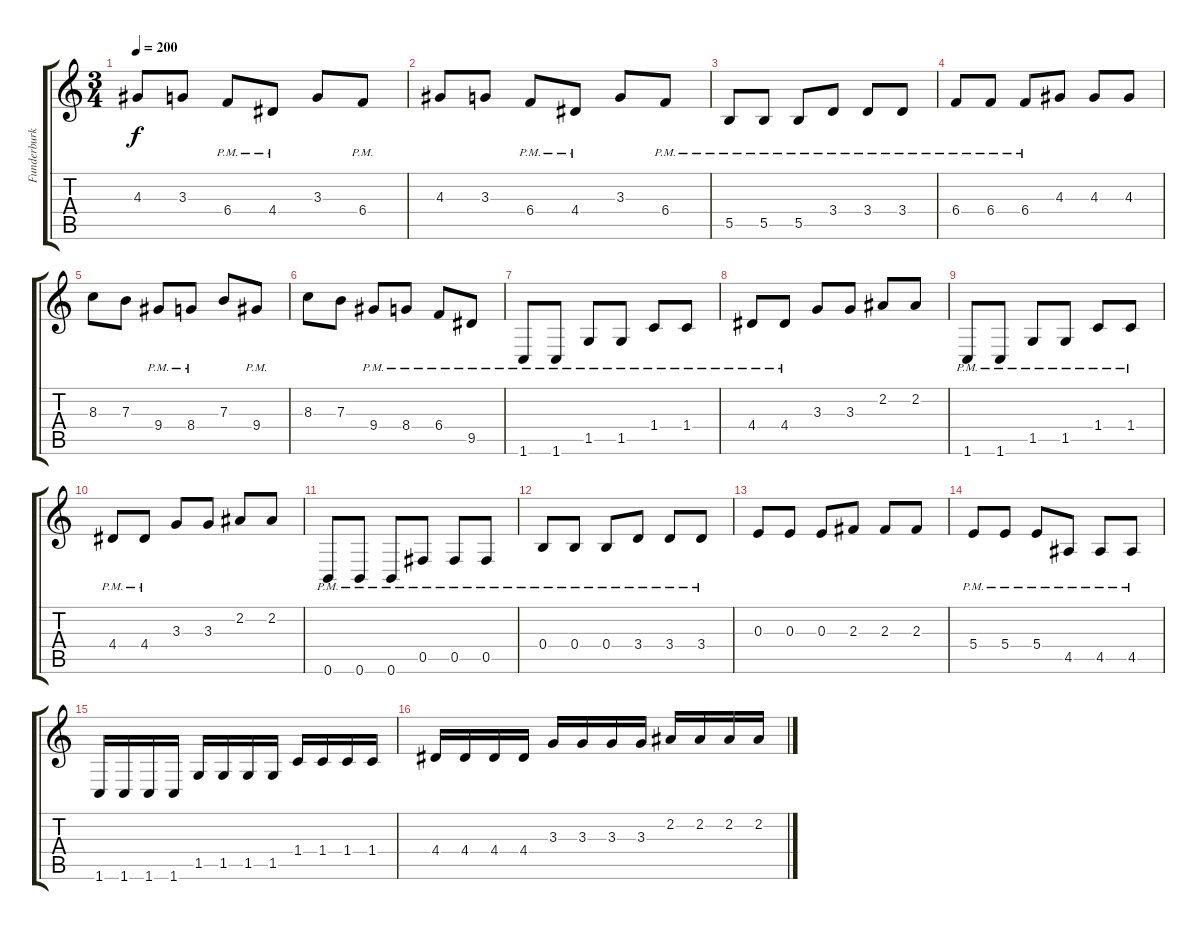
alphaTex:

\track ("Funderburk Rhythm " "Funderburk") {instrument overdrivenguitar}
\staff {score tabs}
\tuning (Db4 Ab3 E3 B2 Gb2 B1) {hide}
\ts (3 4)
\tempo 200
\clef g2
\ks c
4.3.8{dy f} 3.3.8 6.4{pm}.8 4.4{pm}.8 3.3.8 6.4{pm}.8 |
4.3.8 3.3.8 6.4{pm}.8 4.4{pm}.8 3.3.8 6.4{pm}.8 |
5.5{pm}.8 5.5{pm}.8 5.5{pm}.8 3.4{pm}.8 3.4{pm}.8 3.4{pm}.8 |
6.4{pm}.8 6.4{pm}.8 6.4{pm}.8 4.3.8 4.3.8 4.3.8 |
8.3.8 7.3.8 9.4{pm}.8 8.4{pm}.8 7.3.8 9.4{pm}.8 |
8.3.8 7.3.8 9.4{pm}.8 8.4{pm}.8 6.4{pm}.8 9.5{pm}.8 |
1.6{pm}.8 1.6{pm}.8 1.5{pm}.8 1.5{pm}.8 1.4{pm}.8 1.4{pm}.8 |
4.4{pm}.8 4.4{pm}.8 3.3.8 3.3.8 2.2.8 2.2.8 |
1.6{pm}.8 1.6{pm}.8 1.5{pm}.8 1.5{pm}.8 1.4{pm}.8 1.4{pm}.8 |
4.4{pm}.8 4.4{pm}.8 3.3.8 3.3.8 2.2.8 2.2.8 |
0.6{pm}.8 0.6{pm}.8 0.6{pm}.8 0.5{pm}.8 0.5{pm}.8 0.5{pm}.8 |
0.4{pm}.8 0.4{pm}.8 0.4{pm}.8 3.4{pm}.8 3.4{pm}.8 3.4{pm}.8 |
0.3.8 0.3.8 0.3.8 2.3.8 2.3.8 2.3.8 |
5.4{pm}.8 5.4{pm}.8 5.4{pm}.8 4.5{pm}.8 4.5{pm}.8 4.5{pm}.8 |
1.6.16 1.6.16 1.6.16 1.6.16 1.5.16 1.5.16 1.5.16 1.5.16 1.4.16 1.4.16 1.4.16 1.4.16 |
4.4.16 4.4.16 4.4.16 4.4.16 3.3.16 3.3.16 3.3.16 3.3.16 2.2.16 2.2.16 2.2.16 2.2.16
